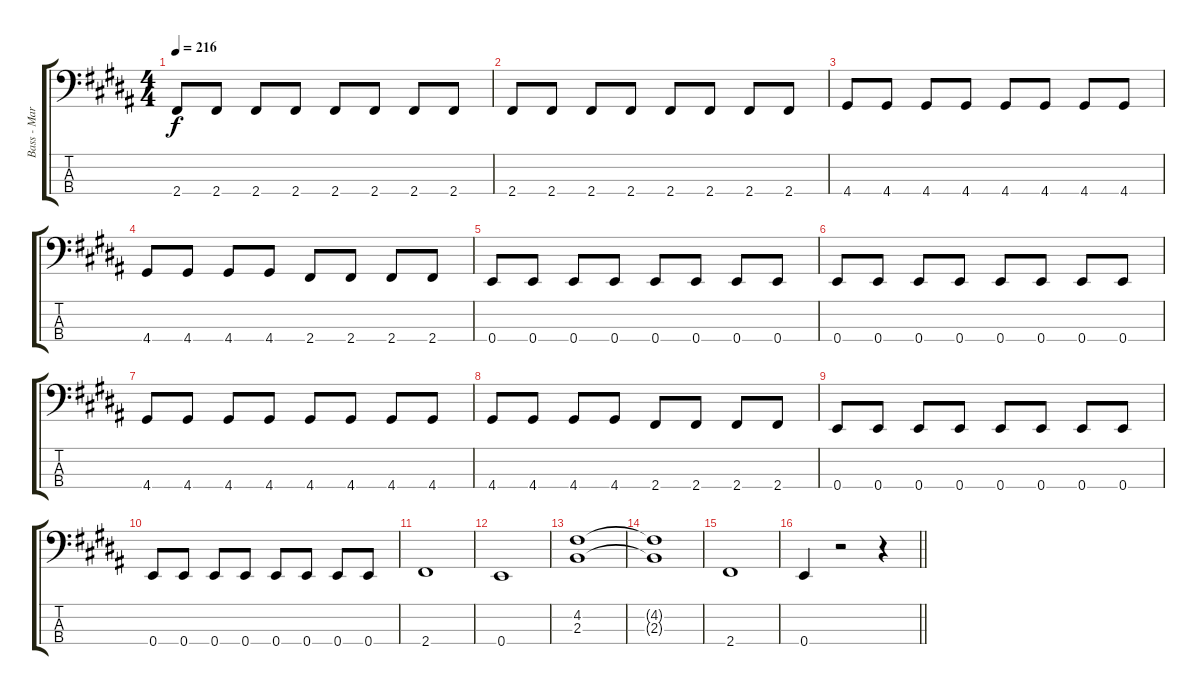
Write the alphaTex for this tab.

\track ("Bass - Mark Hoppus" "Bass - Mar") {instrument electricbasspick}
\staff {score tabs}
\tuning (G2 D2 A1 E1) {hide}
\ts (4 4)
\tempo 216
\clef f4
\ks b
2.4.8{dy f} 2.4.8 2.4.8 2.4.8 2.4.8 2.4.8 2.4.8 2.4.8 |
2.4.8 2.4.8 2.4.8 2.4.8 2.4.8 2.4.8 2.4.8 2.4.8 |
4.4.8 4.4.8 4.4.8 4.4.8 4.4.8 4.4.8 4.4.8 4.4.8 |
4.4.8 4.4.8 4.4.8 4.4.8 2.4.8 2.4.8 2.4.8 2.4.8 |
0.4.8 0.4.8 0.4.8 0.4.8 0.4.8 0.4.8 0.4.8 0.4.8 |
0.4.8 0.4.8 0.4.8 0.4.8 0.4.8 0.4.8 0.4.8 0.4.8 |
4.4.8 4.4.8 4.4.8 4.4.8 4.4.8 4.4.8 4.4.8 4.4.8 |
4.4.8 4.4.8 4.4.8 4.4.8 2.4.8 2.4.8 2.4.8 2.4.8 |
0.4.8 0.4.8 0.4.8 0.4.8 0.4.8 0.4.8 0.4.8 0.4.8 |
0.4.8 0.4.8 0.4.8 0.4.8 0.4.8 0.4.8 0.4.8 0.4.8 |
2.4.1 |
0.4.1 |
(4.2 2.3).1 |
(4.2{t} 2.3{t}).1 |
2.4.1 |
\barLineRight lightlight
0.4.4 r.2 r.4
